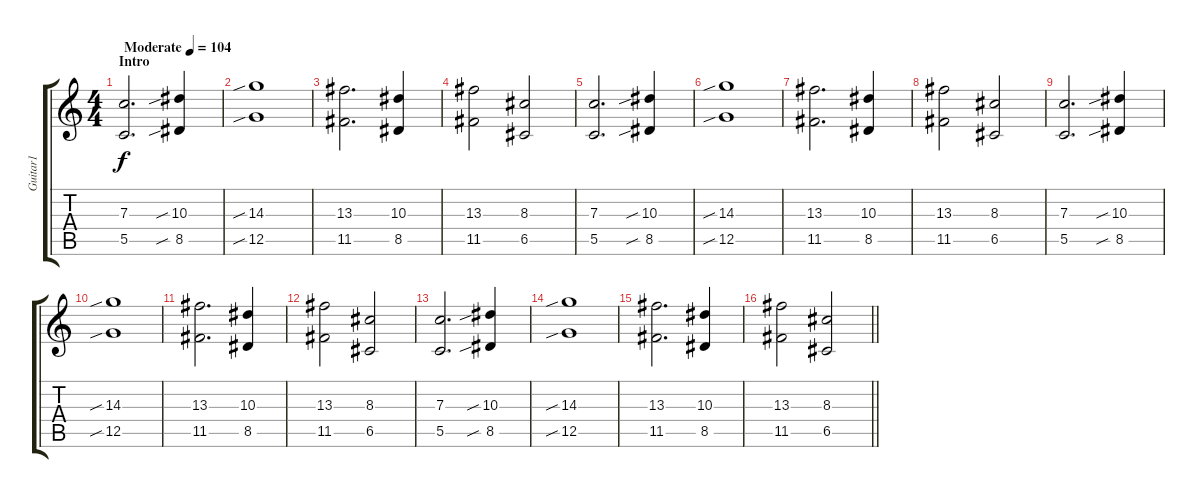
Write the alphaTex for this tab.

\track ("Guitar1" "Guitar1") {instrument distortionguitar}
\staff {score tabs}
\tuning (D4 A3 F3 C3 G2 C2) {hide}
\ts (4 4)
\section ("" "Intro")
\tempo (104 "Moderate")
\clef g2
\ks c
(7.3 5.5).2{d dy f instrument distortionguitar} (10.3{sib} 8.5{sib}).4 |
(14.3{sib} 12.5{sib}).1 |
(13.3 11.5).2{d} (10.3 8.5).4 |
(13.3 11.5).2 (8.3 6.5).2 |
(7.3 5.5).2{d} (10.3{sib} 8.5{sib}).4 |
(14.3{sib} 12.5{sib}).1 |
(13.3 11.5).2{d} (10.3 8.5).4 |
(13.3 11.5).2 (8.3 6.5).2 |
(7.3 5.5).2{d} (10.3{sib} 8.5{sib}).4 |
(14.3{sib} 12.5{sib}).1 |
(13.3 11.5).2{d} (10.3 8.5).4 |
(13.3 11.5).2 (8.3 6.5).2 |
(7.3 5.5).2{d} (10.3{sib} 8.5{sib}).4 |
(14.3{sib} 12.5{sib}).1 |
(13.3 11.5).2{d} (10.3 8.5).4 |
\barLineRight lightlight
(13.3 11.5).2 (8.3 6.5).2
